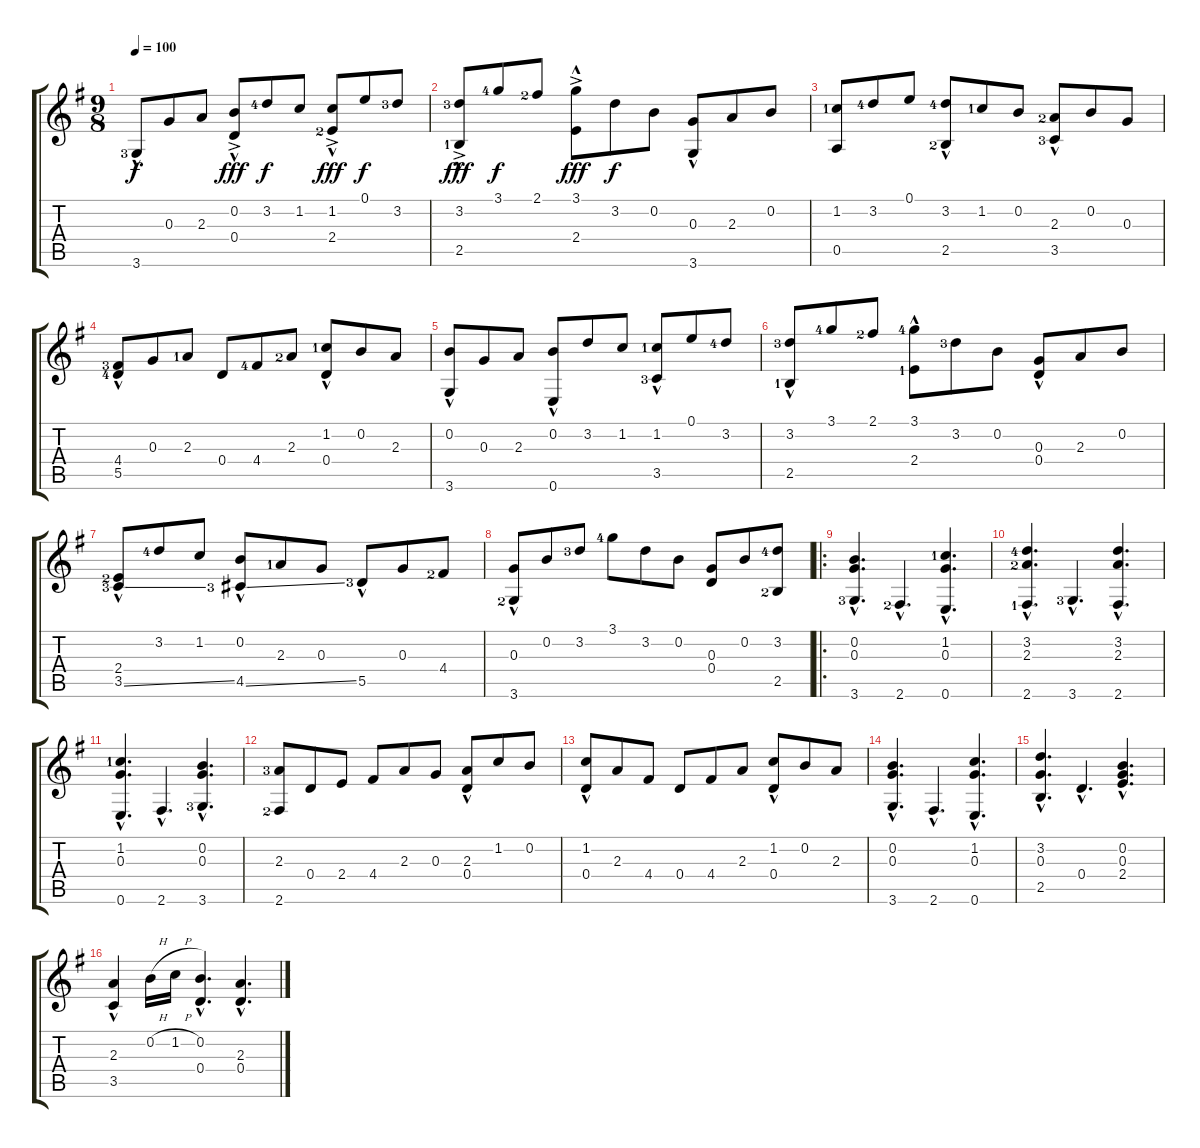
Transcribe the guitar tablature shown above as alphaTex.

\track "" {instrument acousticguitarnylon}
\staff {score tabs}
\tuning (E4 B3 G3 D3 A2 E2) {hide}
\ts (9 8)
\tempo 100
\clef g2
\ks g
3.6{hac lf 4}.8{dy f instrument acousticguitarnylon} 0.3.8 2.3.8 (0.2{ac} 0.4{hac}).8{dy fff} 3.2{lf 5}.8{dy f} 1.2.8 (1.2{ac} 2.4{hac lf 3}).8{dy fff} 0.1.8{dy f} 3.2{lf 4}.8 |
(3.2{ac lf 4} 2.5{hac lf 2}).8{dy fff} 3.1{lf 5}.8{dy f} 2.1{lf 3}.8 (3.1{ac} 2.4{hac}).8{dy fff} 3.2.8{dy f} 0.2.8 (0.3 3.6{hac}).8 2.3.8 0.2.8 |
(1.2{lf 2} 0.5).8 3.2{lf 5}.8 0.1.8 (3.2{lf 5} 2.5{hac lf 3}).8 1.2{lf 2}.8 0.2.8 (2.3{lf 3} 3.5{hac lf 4}).8 0.2.8 0.3.8 |
(4.4{lf 4} 5.5{hac lf 5}).8 0.3.8 2.3{lf 2}.8 0.4.8 4.4{lf 5}.8 2.3{lf 3}.8 (1.2{lf 2} 0.4{hac}).8 0.2.8 2.3.8 |
(0.2 3.6{hac}).8 0.3.8 2.3.8 (0.2 0.6{hac}).8 3.2.8 1.2.8 (1.2{lf 2} 3.5{hac lf 4}).8 0.1.8 3.2{lf 5}.8 |
(3.2{lf 4} 2.5{hac lf 2}).8 3.1{lf 5}.8 2.1{lf 3}.8 (3.1{lf 5} 2.4{hac lf 2}).8 3.2{lf 4}.8 0.2.8 (0.3 0.4{hac}).8 2.3.8 0.2.8 |
(2.4{lf 3} 3.5{ss hac lf 4}).8 3.2{lf 5}.8 1.2.8 (0.2 4.5{ss hac lf 4}).8 2.3{lf 2}.8 0.3.8 5.5{hac lf 4}.8 0.3.8 4.4{lf 3}.8 |
(0.3 3.6{hac lf 3}).8 0.2.8 3.2{lf 4}.8 3.1{lf 5}.8 3.2.8 0.2.8 (0.3 0.4).8 0.2.8 (3.2{lf 5} 2.5{lf 3}).8 |
\ro
(0.2{hac} 0.3{hac} 3.6{hac lf 4}).4{d} 2.6{hac lf 3}.4{d} (1.2{hac lf 2} 0.3{hac} 0.6{hac}).4{d} |
(3.2{hac lf 5} 2.3{hac lf 3} 2.6{hac lf 2}).4{d} 3.6{hac lf 4}.4{d} (3.2{hac} 2.3{hac} 2.6{hac}).4{d} |
(1.2{hac lf 2} 0.3{hac} 0.6{hac}).4{d} 2.6{hac}.4{d} (0.2{hac} 0.3{hac} 3.6{hac lf 4}).4{d} |
(2.3{lf 4} 2.6{lf 3}).8 0.4.8 2.4.8 4.4.8 2.3.8 0.3.8 (2.3 0.4{hac}).8 1.2.8 0.2.8 |
(1.2 0.4{hac}).8 2.3.8 4.4.8 0.4.8 4.4.8 2.3.8 (1.2 0.4{hac}).8 0.2.8 2.3.8 |
(0.2{hac} 0.3{hac} 3.6{hac}).4{d} 2.6{hac}.4{d} (1.2{hac} 0.3{hac} 0.6{hac}).4{d} |
(3.2{hac} 0.3{hac} 2.5{hac}).4{d} 0.4{hac}.4{d} (0.2{hac} 0.3{hac} 2.4{hac}).4{d} |
(2.3 3.5{hac}).4 0.2{h}.16 1.2{h}.16 (0.2{hac} 0.4{hac}).4{d} (2.3{hac} 0.4{hac}).4{d}
